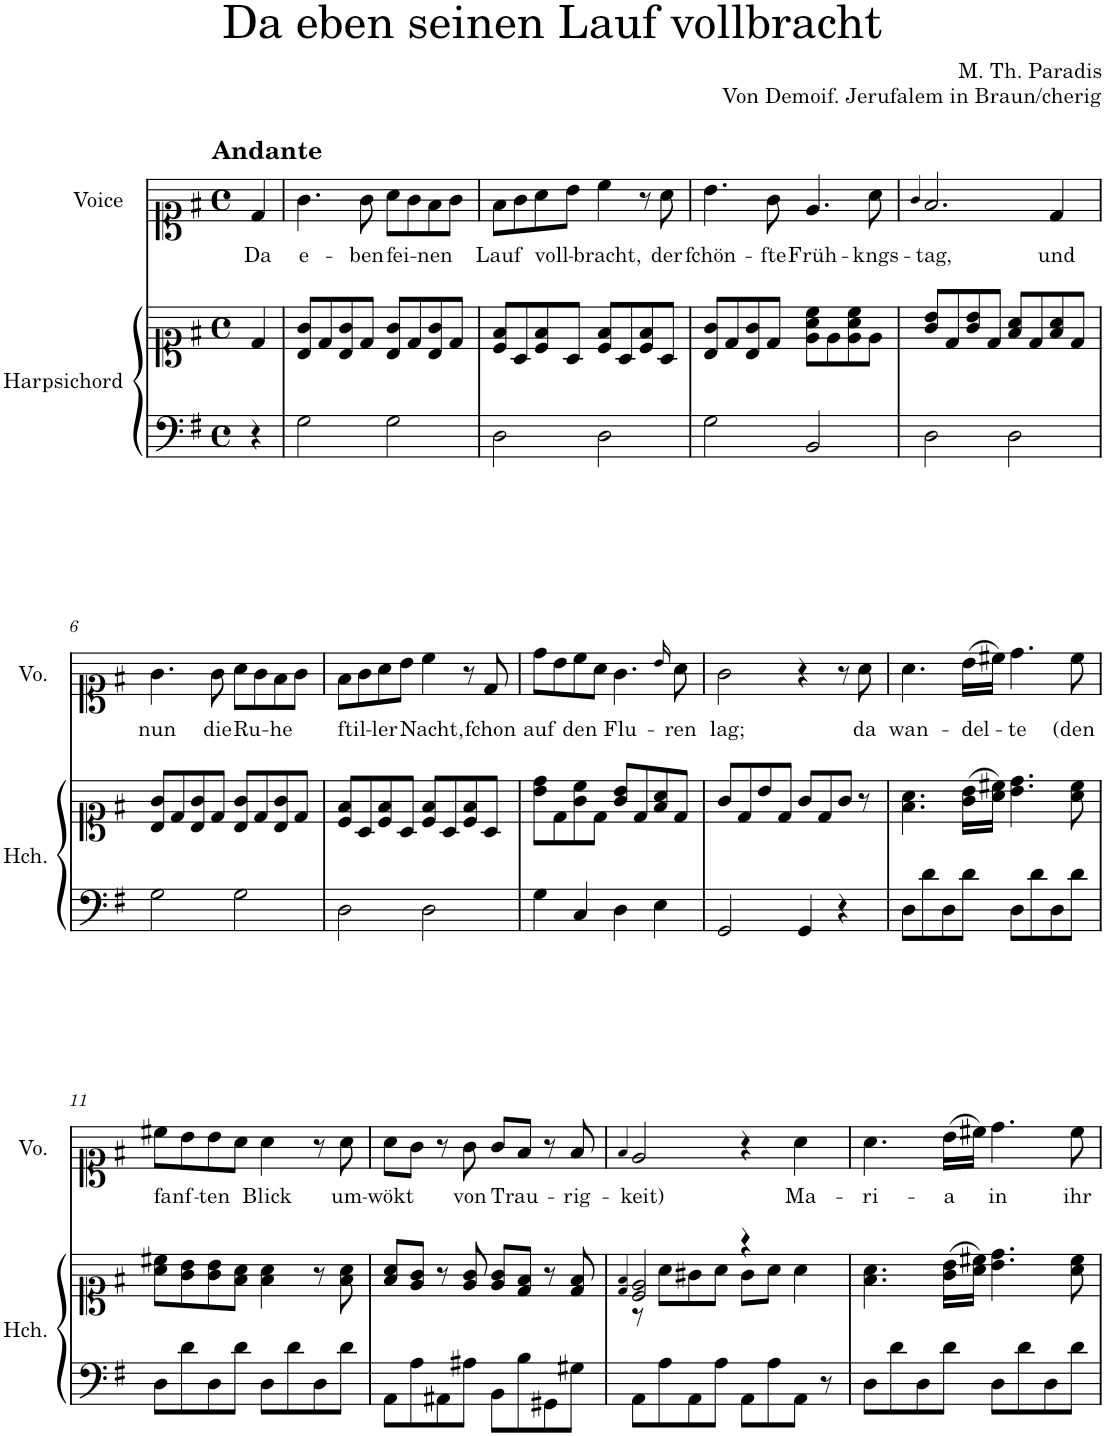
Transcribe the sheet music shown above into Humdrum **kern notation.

**kern	**kern	**kern	**text
*part2	*part2	*part1	*part1
*staff3	*staff2	*staff1	*staff1
*I"Harpsichord	*	*I"Voice	*
*I'Hch.	*	*I'Vo.	*
*clefF4	*clefC1	*clefC1	*
*k[f#]	*k[f#]	*k[f#]	*
*M4/4	*M4/4	*M4/4	*
*met(c)	*met(c)	*met(c)	*
=1	=1	=1	=1
!	!	!LO:TX:a:B:t=Andante	!
!	!	!	!LO:LY:b
4r	4d/	4d/	Da
=2	=2	=2	=2
!	!	!	!LO:LY:b
2G\	8B/ 8g/L	4.g\	e-
.	8d/	.	.
.	8B/ 8g/	.	.
!	!	!	!LO:LY:b
.	8d/J	8g\	-ben
!	!	!	!LO:LY:b
2G\	8B/ 8g/L	8a\L	fei-
.	8d/	8g\	.
!	!	!	!LO:LY:b
.	8B/ 8g/	8f#\	-nen
.	8d/J	8g\J	.
=3	=3	=3	=3
!	!	!	!LO:LY:b
2D\	8c/ 8f#/L	8f#\L	Lauf
.	8A/	8g\	.
!	!	!	!LO:LY:b
.	8c/ 8f#/	8a\	voll-
.	8A/J	8b\J	.
!	!	!	!LO:LY:b
2D\	8c/ 8f#/L	4cc\	-bracht,
.	8A/	.	.
.	8c/ 8f#/	8r	.
!	!	!	!LO:LY:b
.	8A/J	8a\	der
=4	=4	=4	=4
!	!	!	!LO:LY:b
2G\	8B/ 8g/L	4.b\	fchön-
.	8d/	.	.
.	8B/ 8g/	.	.
!	!	!	!LO:LY:b
.	8d/J	8g\	-fte
!	!	!	!LO:LY:b
2BB/	8e\ 8a\ 8cc\L	4.e/	Früh-
.	8e\	.	.
.	8e\ 8a\ 8cc\	.	.
!	!	!	!LO:LY:b
.	8e\J	8a\	-kngs-
=5	=5	=5	=5
.	.	4qg/	.
!	!	!	!LO:LY:b
2D\	8g/ 8b/L	2.f#/	-tag,
.	8d/	.	.
.	8g/ 8b/	.	.
.	8d/J	.	.
2D\	8f#/ 8a/L	.	.
.	8d/	.	.
!	!	!	!LO:LY:b
.	8f#/ 8a/	4d/	und
.	8d/J	.	.
!!LO:LB:g=z
=6	=6	=6	=6
!	!	!	!LO:LY:b
2G\	8B/ 8g/L	4.g\	nun
.	8d/	.	.
.	8B/ 8g/	.	.
!	!	!	!LO:LY:b
.	8d/J	8g\	die
!	!	!	!LO:LY:b
2G\	8B/ 8g/L	8a\L	Ru-
.	8d/	8g\	.
!	!	!	!LO:LY:b
.	8B/ 8g/	8f#\	-he
.	8d/J	8g\J	.
=7	=7	=7	=7
!	!	!	!LO:LY:b
2D\	8c/ 8f#/L	8f#\L	ftil-
.	8A/	8g\	.
!	!	!	!LO:LY:b
.	8c/ 8f#/	8a\	-ler
.	8A/J	8b\J	.
!	!	!	!LO:LY:b
2D\	8c/ 8f#/L	4cc\	Nacht,
.	8A/	.	.
.	8c/ 8f#/	8r	.
!	!	!	!LO:LY:b
.	8A/J	8d/	fchon
=8	=8	=8	=8
!	!	!	!LO:LY:b
4G\	8b\ 8dd\L	8dd\L	auf
.	8d\	8b\	.
!	!	!	!LO:LY:b
4C/	8g\ 8cc\	8cc\	den
.	8d\J	8a\J	.
!	!	!	!LO:LY:b
4D\	8g/ 8b/L	4.g\	Flu-
.	8d/	.	.
4E\	8f#/ 8a/	.	.
.	.	16qb/	.
!	!	!	!LO:LY:b
.	8d/J	8a\	-ren
=9	=9	=9	=9
!	!	!	!LO:LY:b
2GG/	8g/L	2g\	lag;
.	8d/	.	.
.	8b/	.	.
.	8d/J	.	.
4GG/	8g/L	4r	.
.	8d/	.	.
4r	8g/J	8r	.
!	!	!	!LO:LY:b
.	8r	8a\	da
=10	=10	=10	=10
!	!	!	!LO:LY:b
8D\L	4.f#\ 4.a\	4.a\	wan-
8d\	.	.	.
8D\	.	.	.
!	!	!	!LO:LY:b
8d\J	(16g\ 16b\LL	(16b\LL	-del-
.	16a\ 16cc#X\JJ)	16cc#X\JJ)	.
!	!	!	!LO:LY:b
8D\L	4.b\ 4.dd\	4.dd\	-te
8d\	.	.	.
8D\	.	.	.
!	!	!	!LO:LY:b
8d\J	8a\ 8cc#\	8cc#\	(den
!!LO:LB:g=z
=11	=11	=11	=11
!	!	!	!LO:LY:b
8D\L	8a\ 8cc#X\L	8cc#X\L	fanf-
8d\	8g\ 8b\	8b\	.
!	!	!	!LO:LY:b
8D\	8g\ 8b\	8b\	-ten
8d\J	8f#\ 8a\J	8a\J	.
!	!	!	!LO:LY:b
8D\L	4f#\ 4a\	4a\	Blick
8d\	.	.	.
8D\	8r	8r	.
!	!	!	!LO:LY:b
8d\J	8f#\ 8a\	8a\	um-
=12	=12	=12	=12
!	!	!	!LO:LY:b
8AA\L	8f#/ 8a/L	8a\L	-wökt
8A\	8e/ 8g/J	8g\J	.
8AA#X\	8r	8r	.
!	!	!	!LO:LY:b
8A#X\J	8e/ 8g/	8g\	von
!	!	!	!LO:LY:b
8BB\L	8e/ 8g/L	8g/L	Trau-
8B\	8d/ 8f#/J	8f#/J	.
8GG#X\	8r	8r	.
!	!	!	!LO:LY:b
8G#X\J	8d/ 8f#/	8f#/	-rig-
=13	=13	=13	=13
.	4qd/ 4qf#/	4qf#/	.
*	*^	*	*
!	!	!	!	!LO:LY:b
8AA\L	2c/ 2e/	8r	2e/	-keit)
8A\	.	8a\L	.	.
8AA\	.	8g#X\	.	.
8A\J	.	8a\J	.	.
8AA\L	4r	8g#\L	4r	.
8A\	.	8a\J	.	.
!	!	!	!	!LO:LY:b
8AA\J	4a\	4ryy	4a\	Ma-
8r	.	.	.	.
*	*v	*v	*	*
=14	=14	=14	=14
!	!	!	!LO:LY:b
8D\L	4.f#\ 4.a\	4.a\	-ri-
8d\	.	.	.
8D\	.	.	.
!	!	!	!LO:LY:b
8d\J	(16g\ 16b\LL	(16b\LL	-a
.	16a\ 16cc#X\JJ)	16cc#X\JJ)	.
!	!	!	!LO:LY:b
8D\L	4.b\ 4.dd\	4.dd\	in
8d\	.	.	.
8D\	.	.	.
!	!	!	!LO:LY:b
8d\J	8a\ 8cc#\	8cc#\	ihr
=	=	=	=
*-	*-	*-	*-
